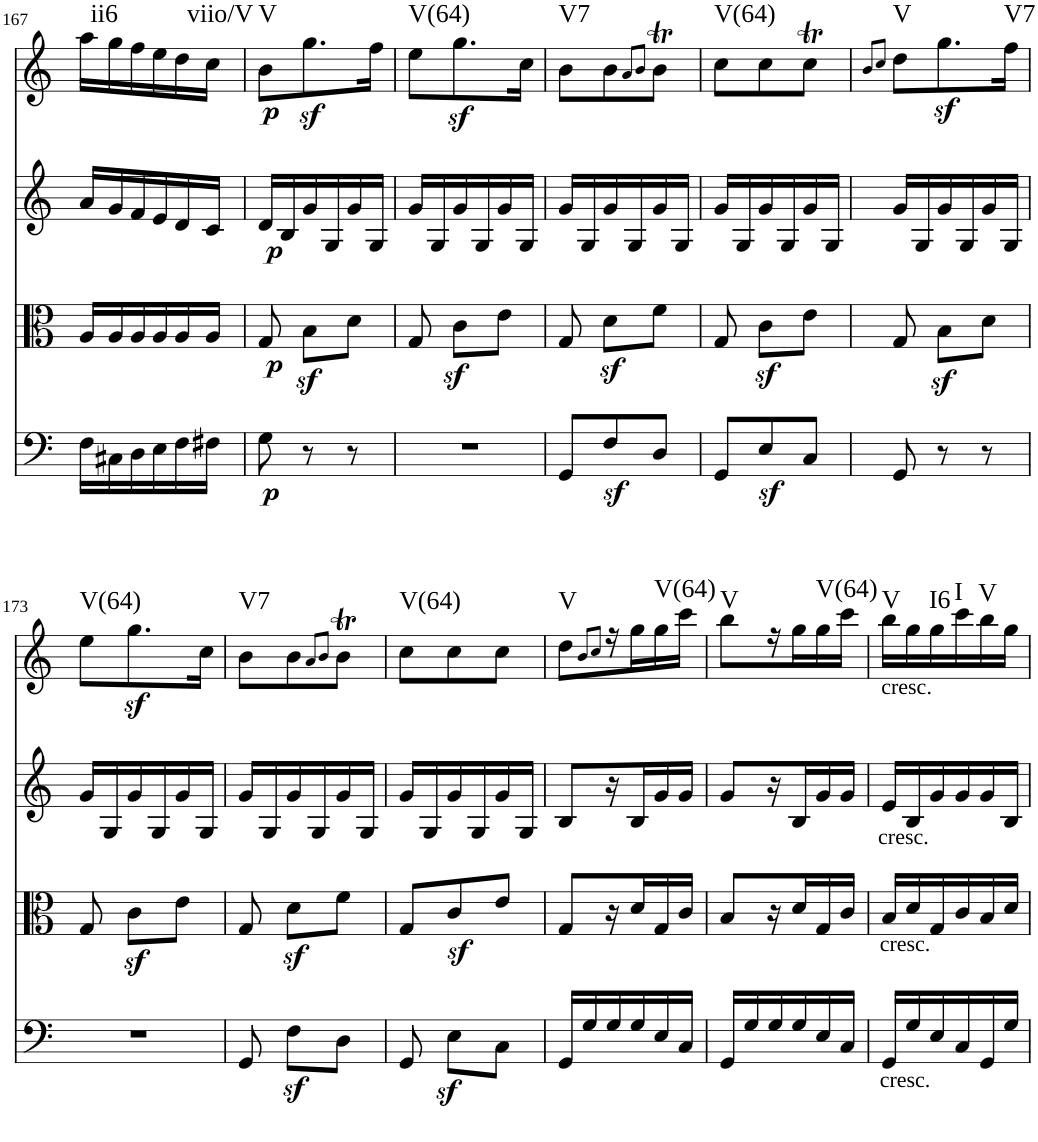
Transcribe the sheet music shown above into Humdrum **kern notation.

**kern	**dynam	**kern	**dynam	**kern	**dynam	**kern	**dynam	**harte
*part4	*part4	*part3	*part3	*part2	*part2	*part1	*part1	*part1
*staff4	*staff4	*staff3	*staff3	*staff2	*staff2	*staff1	*staff1	*
*I"Violoncello	*	*I"Viola	*	*I"Violin II	*	*I"Violin I	*	*
!!LO:PB:g=z
*clefF4	*	*clefC3	*	*clefG2	*	*clefG2	*	*
*k[]	*	*k[]	*	*k[]	*	*k[]	*	*
*M3/8	*	*M3/8	*	*M3/8	*	*M3/8	*	*
=167	=167	=167	=167	=167	=167	=167	=167	=167
!	!	!	!	!	!	!	!	!LO:H:kt=ii6
16F\LL	.	16A/LL	.	16a/LL	.	16aa\LL	.	N
16C#X\	.	16A/	.	16g/	.	16gg\	.	.
16D\	.	16A/	.	16f/	.	16ff\	.	.
16E\	.	16A/	.	16e/	.	16ee\	.	.
16F\	.	16A/	.	16d/	.	16dd\	.	.
!	!	!	!	!	!	!	!	!LO:H:kt=viio/V
16F#X\JJ	.	16A/JJ	.	16c/JJ	.	16cc\JJ	.	N
=168	=168	=168	=168	=168	=168	=168	=168	=168
!	!LO:DY:b	!	!LO:DY:b	!	!LO:DY:b	!	!LO:DY:b	!LO:H:kt=V
8G\	p	8G/	p	16d/LL	p	8b\L	p	N
.	.	.	.	16B/	.	.	.	.
8r	.	8Bz<\L	.	16g/	.	8.ggz<\	.	.
.	.	.	.	16G/	.	.	.	.
8r	.	8d\J	.	16g/	.	.	.	.
.	.	.	.	16G/JJ	.	16ff\Jk	.	.
=169	=169	=169	=169	=169	=169	=169	=169	=169
!	!	!	!	!	!	!	!	!LO:H:kt=V(64)
4.r	.	8G/	.	16g/LL	.	8ee\L	.	N
.	.	.	.	16G/	.	.	.	.
.	.	8cz<\L	.	16g/	.	8.ggz<\	.	.
.	.	.	.	16G/	.	.	.	.
.	.	8e\J	.	16g/	.	.	.	.
.	.	.	.	16G/JJ	.	16cc\Jk	.	.
=170	=170	=170	=170	=170	=170	=170	=170	=170
!	!	!	!	!	!	!	!	!LO:H:kt=V7
8GG/L	.	8G/	.	16g/LL	.	8b\L	.	N
.	.	.	.	16G/	.	.	.	.
8Fz</	.	8dz<\L	.	16g/	.	8b\	.	.
.	.	.	.	16G/	.	.	.	.
.	.	.	.	.	.	8qa/L	.	.
.	.	.	.	.	.	8qb/J	.	.
8D/J	.	8f\J	.	16g/	.	8bt\J	.	.
.	.	.	.	16G/JJ	.	.	.	.
=171	=171	=171	=171	=171	=171	=171	=171	=171
!	!	!	!	!	!	!	!	!LO:H:kt=V(64)
8GG/L	.	8G/	.	16g/LL	.	8cc\L	.	N
.	.	.	.	16G/	.	.	.	.
8Ez</	.	8cz<\L	.	16g/	.	8cc\	.	.
.	.	.	.	16G/	.	.	.	.
8C/J	.	8e\J	.	16g/	.	8ccT\J	.	.
.	.	.	.	16G/JJ	.	.	.	.
=172	=172	=172	=172	=172	=172	=172	=172	=172
.	.	.	.	.	.	8qb/L	.	.
.	.	.	.	.	.	8qcc/J	.	.
!	!	!	!	!	!	!	!	!LO:H:kt=V
8GG/	.	8G/	.	16g/LL	.	8dd\L	.	N
.	.	.	.	16G/	.	.	.	.
8r	.	8Bz<\L	.	16g/	.	8.ggz<\	.	.
.	.	.	.	16G/	.	.	.	.
8r	.	8d\J	.	16g/	.	.	.	.
!	!	!	!	!	!	!	!	!LO:H:kt=V7
.	.	.	.	16G/JJ	.	16ff\Jk	.	N
!!LO:LB:g=z
=173	=173	=173	=173	=173	=173	=173	=173	=173
!	!	!	!	!	!	!	!	!LO:H:kt=V(64)
4.r	.	8G/	.	16g/LL	.	8ee\L	.	N
.	.	.	.	16G/	.	.	.	.
.	.	8cz<\L	.	16g/	.	8.ggz<\	.	.
.	.	.	.	16G/	.	.	.	.
.	.	8e\J	.	16g/	.	.	.	.
.	.	.	.	16G/JJ	.	16cc\Jk	.	.
=174	=174	=174	=174	=174	=174	=174	=174	=174
!	!	!	!	!	!	!	!	!LO:H:kt=V7
8GG/	.	8G/	.	16g/LL	.	8b\L	.	N
.	.	.	.	16G/	.	.	.	.
8Fz<\L	.	8dz<\L	.	16g/	.	8b\	.	.
.	.	.	.	16G/	.	.	.	.
.	.	.	.	.	.	8qa/L	.	.
.	.	.	.	.	.	8qb/J	.	.
8D\J	.	8f\J	.	16g/	.	8bt\J	.	.
.	.	.	.	16G/JJ	.	.	.	.
=175	=175	=175	=175	=175	=175	=175	=175	=175
!	!	!	!	!	!	!	!	!LO:H:kt=V(64)
8GG/	.	8G/L	.	16g/LL	.	8cc\L	.	N
.	.	.	.	16G/	.	.	.	.
8Ez<\L	.	8cz</	.	16g/	.	8cc\	.	.
.	.	.	.	16G/	.	.	.	.
8C\J	.	8e/J	.	16g/	.	8cc\J	.	.
.	.	.	.	16G/JJ	.	.	.	.
=176	=176	=176	=176	=176	=176	=176	=176	=176
!	!	!	!	!	!	!	!	!LO:H:kt=V
16GG/LL	.	8G/L	.	8B/L	.	8dd\L	.	N
16G/	.	.	.	.	.	.	.	.
.	.	.	.	.	.	8qb/L	.	.
.	.	.	.	.	.	8qcc/J	.	.
16G/	.	16r	.	16r	.	16r	.	.
16G/	.	16d/	.	16B/	.	16gg\	.	.
!	!	!	!	!	!	!	!	!LO:H:kt=V(64)
16E/	.	16G/	.	16g/	.	16gg\	.	N
16C/JJ	.	16c/JJ	.	16g/JJ	.	16ccc\JJ	.	.
=177	=177	=177	=177	=177	=177	=177	=177	=177
!	!	!	!	!	!	!	!	!LO:H:kt=V
16GG/LL	.	8B/L	.	8g/L	.	8bb\L	.	N
16G/	.	.	.	.	.	.	.	.
16G/	.	16r	.	16r	.	16r	.	.
16G/	.	16d/	.	16B/	.	16gg\	.	.
!	!	!	!	!	!	!	!	!LO:H:kt=V(64)
16E/	.	16G/	.	16g/	.	16gg\	.	N
16C/JJ	.	16c/JJ	.	16g/JJ	.	16ccc\JJ	.	.
=178	=178	=178	=178	=178	=178	=178	=178	=178
!	!	!	!	!	!	!LO:TX:b:t=cresc.	!	!
!	!	!	!	!LO:TX:b:t=cresc.	!	!	!	!
!	!	!LO:TX:b:t=cresc.	!	!	!	!	!	!
!LO:TX:b:t=cresc.	!	!	!	!	!	!	!	!LO:H:kt=V
16GG/LL	.	16B/LL	.	16e/LL	.	16bb\LL	.	N
16G/	.	16d/	.	16B/	.	16gg\	.	.
!	!	!	!	!	!	!	!	!LO:H:kt=I6
16E/	.	16G/	.	16g/	.	16gg\	.	N
!	!	!	!	!	!	!	!	!LO:H:kt=I
16C/	.	16c/	.	16g/	.	16ccc\	.	N
!	!	!	!	!	!	!	!	!LO:H:kt=V
16GG/	.	16B/	.	16g/	.	16bb\	.	N
16G/JJ	.	16d/JJ	.	16B/JJ	.	16gg\JJ	.	.
=	=	=	=	=	=	=	=	=
*-	*-	*-	*-	*-	*-	*-	*-	*-
